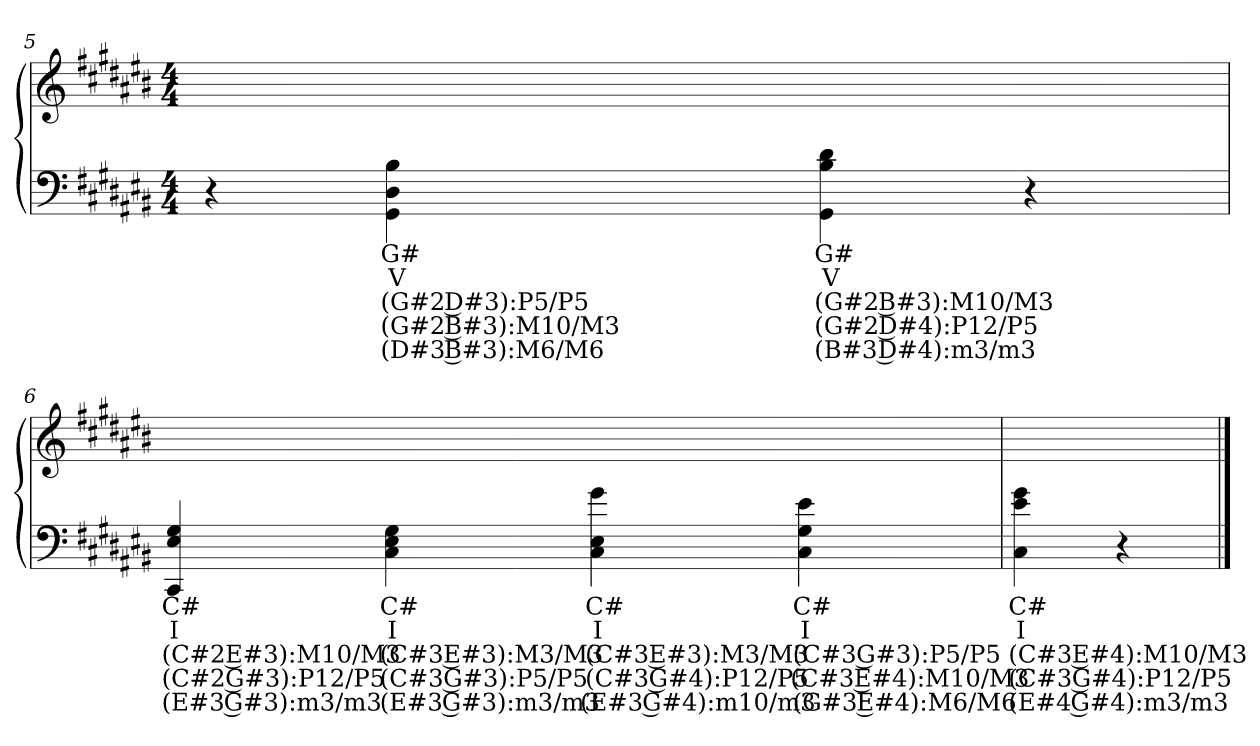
**kern	**text	**text	**text	**text	**text	**kern
*part2	*part2	*part2	*part2	*part2	*part2	*part1
*staff2	*staff2	*staff2	*staff2	*staff2	*staff2	*staff1
*clefF4	*	*	*	*	*	*clefG2
*k[f#c#g#d#a#e#b#]	*	*	*	*	*	*k[f#c#g#d#a#e#b#]
*C#:	*	*	*	*	*	*C#:
*M4/4	*	*	*	*	*	*M4/4
=5	=5	=5	=5	=5	=5	=5
4r	.	.	.	.	.	1ryy
4GG# 4D# 4B#	G#	V	(G#2 D#3):P5/P5	(G#2 B#3):M10/M3	(D#3 B#3):M6/M6	.
4GG# 4B# 4d#	G#	V	(G#2 B#3):M10/M3	(G#2 D#4):P12/P5	(B#3 D#4):m3/m3	.
4r	.	.	.	.	.	.
=6	=6	=6	=6	=6	=6	=6
4CC# 4E# 4G#	C#	I	(C#2 E#3):M10/M3	(C#2 G#3):P12/P5	(E#3 G#3):m3/m3	1ryy
4C# 4E# 4G#	C#	I	(C#3 E#3):M3/M3	(C#3 G#3):P5/P5	(E#3 G#3):m3/m3	.
4C# 4E# 4g#	C#	I	(C#3 E#3):M3/M3	(C#3 G#4):P12/P5	(E#3 G#4):m10/m3	.
4C# 4G# 4e#	C#	I	(C#3 G#3):P5/P5	(C#3 E#4):M10/M3	(G#3 E#4):M6/M6	.
=7	=7	=7	=7	=7	=7	=7
4C# 4e# 4g#	C#	I	(C#3 E#4):M10/M3	(C#3 G#4):P12/P5	(E#4 G#4):m3/m3	2ryy
4r	.	.	.	.	.	.
==	==	==	==	==	==	==
*-	*-	*-	*-	*-	*-	*-
